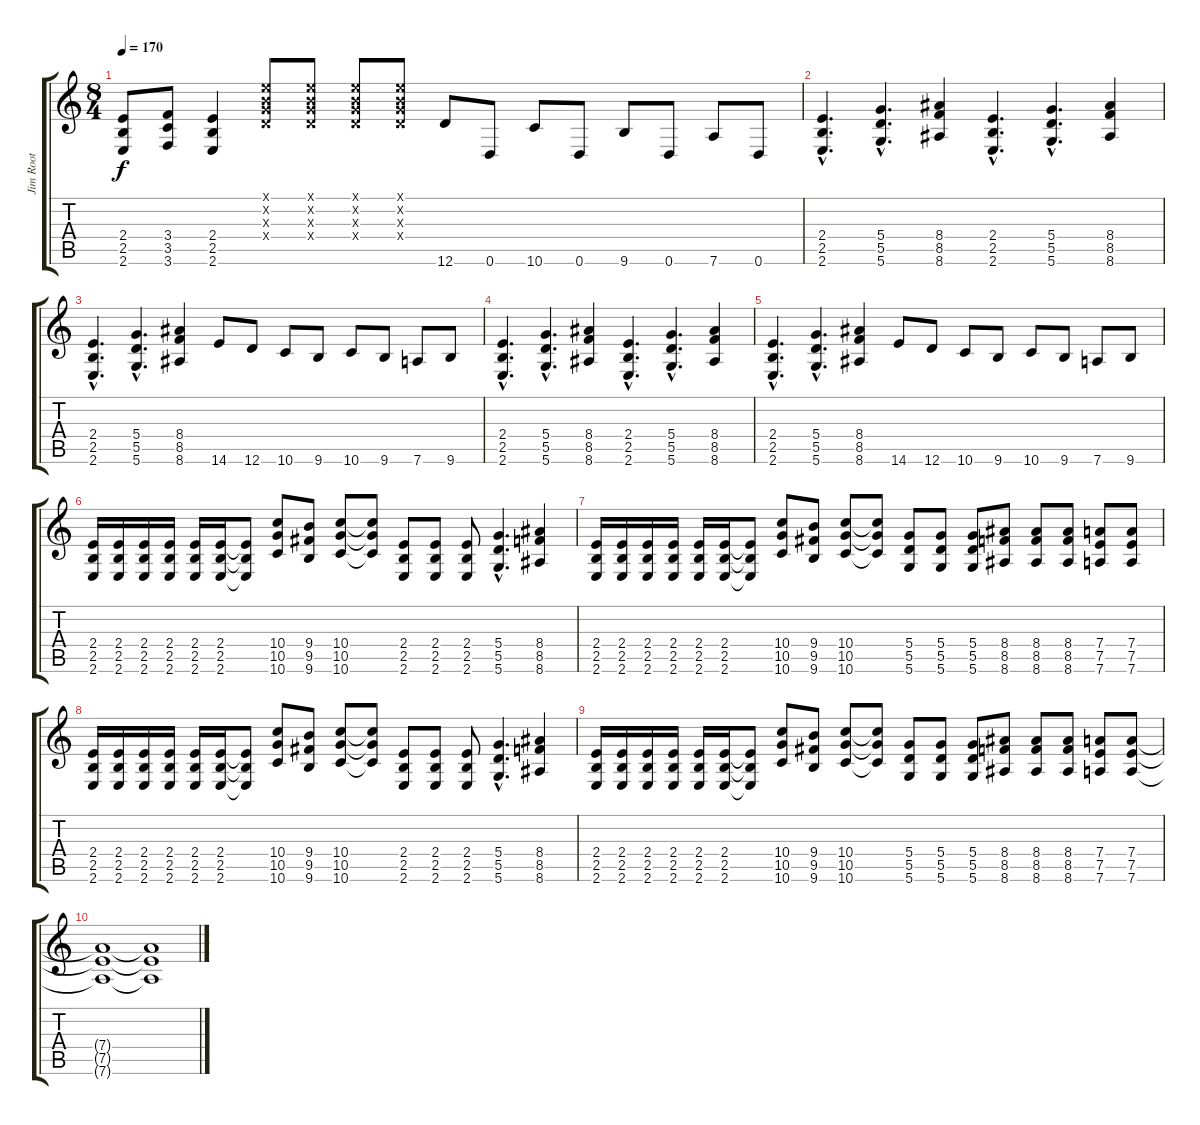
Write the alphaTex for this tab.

\track ("Jim Root" "Jim Root") {instrument distortionguitar}
\staff {score tabs}
\tuning (E4 B3 G3 D3 A2 D2) {hide}
\ts (8 4)
\tempo 170
\clef g2
\ks c
(2.4 2.5 2.6).8{dy f} (3.4 3.5 3.6).8 (2.4 2.5 2.6).4 (0.1{x} 0.2{x} 0.3{x} 0.4{x}).8 (0.1{x} 0.2{x} 0.3{x} 0.4{x}).8 (0.1{x} 0.2{x} 0.3{x} 0.4{x}).8 (0.1{x} 0.2{x} 0.3{x} 0.4{x}).8 12.6.8 0.6.8 10.6.8 0.6.8 9.6.8 0.6.8 7.6.8 0.6.8 |
(2.4{hac} 2.5{hac} 2.6{hac}).4{d} (5.4{hac} 5.5{hac} 5.6{hac}).4{d} (8.4 8.5 8.6).4 (2.4{hac} 2.5{hac} 2.6{hac}).4{d} (5.4{hac} 5.5{hac} 5.6{hac}).4{d} (8.4 8.5 8.6).4 |
(2.4{hac} 2.5{hac} 2.6{hac}).4{d} (5.4{hac} 5.5{hac} 5.6{hac}).4{d} (8.4 8.5 8.6).4 14.6.8 12.6.8 10.6.8 9.6.8 10.6.8 9.6.8 7.6.8 9.6.8 |
(2.4{hac} 2.5{hac} 2.6{hac}).4{d} (5.4{hac} 5.5{hac} 5.6{hac}).4{d} (8.4 8.5 8.6).4 (2.4{hac} 2.5{hac} 2.6{hac}).4{d} (5.4{hac} 5.5{hac} 5.6{hac}).4{d} (8.4 8.5 8.6).4 |
(2.4{hac} 2.5{hac} 2.6{hac}).4{d} (5.4{hac} 5.5{hac} 5.6{hac}).4{d} (8.4 8.5 8.6).4 14.6.8 12.6.8 10.6.8 9.6.8 10.6.8 9.6.8 7.6.8 9.6.8 |
(2.4 2.5 2.6).16 (2.4 2.5 2.6).16 (2.4 2.5 2.6).16 (2.4 2.5 2.6).16 (2.4 2.5 2.6).16 (2.4 2.5 2.6).16 (2.4{t} 2.5{t} 2.6{t}).8 (10.4 10.5 10.6).8 (9.4 9.5 9.6).8 (10.4 10.5 10.6).8 (10.4{t} 10.5{t} 10.6{t}).8 (2.4 2.5 2.6).8 (2.4 2.5 2.6).8 (2.4 2.5 2.6).8 (5.4{hac} 5.5{hac} 5.6{hac}).4{d} (8.4 8.5 8.6).4 |
(2.4 2.5 2.6).16 (2.4 2.5 2.6).16 (2.4 2.5 2.6).16 (2.4 2.5 2.6).16 (2.4 2.5 2.6).16 (2.4 2.5 2.6).16 (2.4{t} 2.5{t} 2.6{t}).8 (10.4 10.5 10.6).8 (9.4 9.5 9.6).8 (10.4 10.5 10.6).8 (10.4{t} 10.5{t} 10.6{t}).8 (5.4 5.5 5.6).8 (5.4 5.5 5.6).8 (5.4 5.5 5.6).8 (8.4 8.5 8.6).8 (8.4 8.5 8.6).8 (8.4 8.5 8.6).8 (7.4 7.5 7.6).8 (7.4 7.5 7.6).8 |
(2.4 2.5 2.6).16 (2.4 2.5 2.6).16 (2.4 2.5 2.6).16 (2.4 2.5 2.6).16 (2.4 2.5 2.6).16 (2.4 2.5 2.6).16 (2.4{t} 2.5{t} 2.6{t}).8 (10.4 10.5 10.6).8 (9.4 9.5 9.6).8 (10.4 10.5 10.6).8 (10.4{t} 10.5{t} 10.6{t}).8 (2.4 2.5 2.6).8 (2.4 2.5 2.6).8 (2.4 2.5 2.6).8 (5.4{hac} 5.5{hac} 5.6{hac}).4{d} (8.4 8.5 8.6).4 |
(2.4 2.5 2.6).16 (2.4 2.5 2.6).16 (2.4 2.5 2.6).16 (2.4 2.5 2.6).16 (2.4 2.5 2.6).16 (2.4 2.5 2.6).16 (2.4{t} 2.5{t} 2.6{t}).8 (10.4 10.5 10.6).8 (9.4 9.5 9.6).8 (10.4 10.5 10.6).8 (10.4{t} 10.5{t} 10.6{t}).8 (5.4 5.5 5.6).8 (5.4 5.5 5.6).8 (5.4 5.5 5.6).8 (8.4 8.5 8.6).8 (8.4 8.5 8.6).8 (8.4 8.5 8.6).8 (7.4 7.5 7.6).8 (7.4 7.5 7.6).8 |
(7.4{t} 7.5{t} 7.6{t}).1{volume 8} (7.4{t} 7.5{t} 7.6{t}).1{volume 3}
